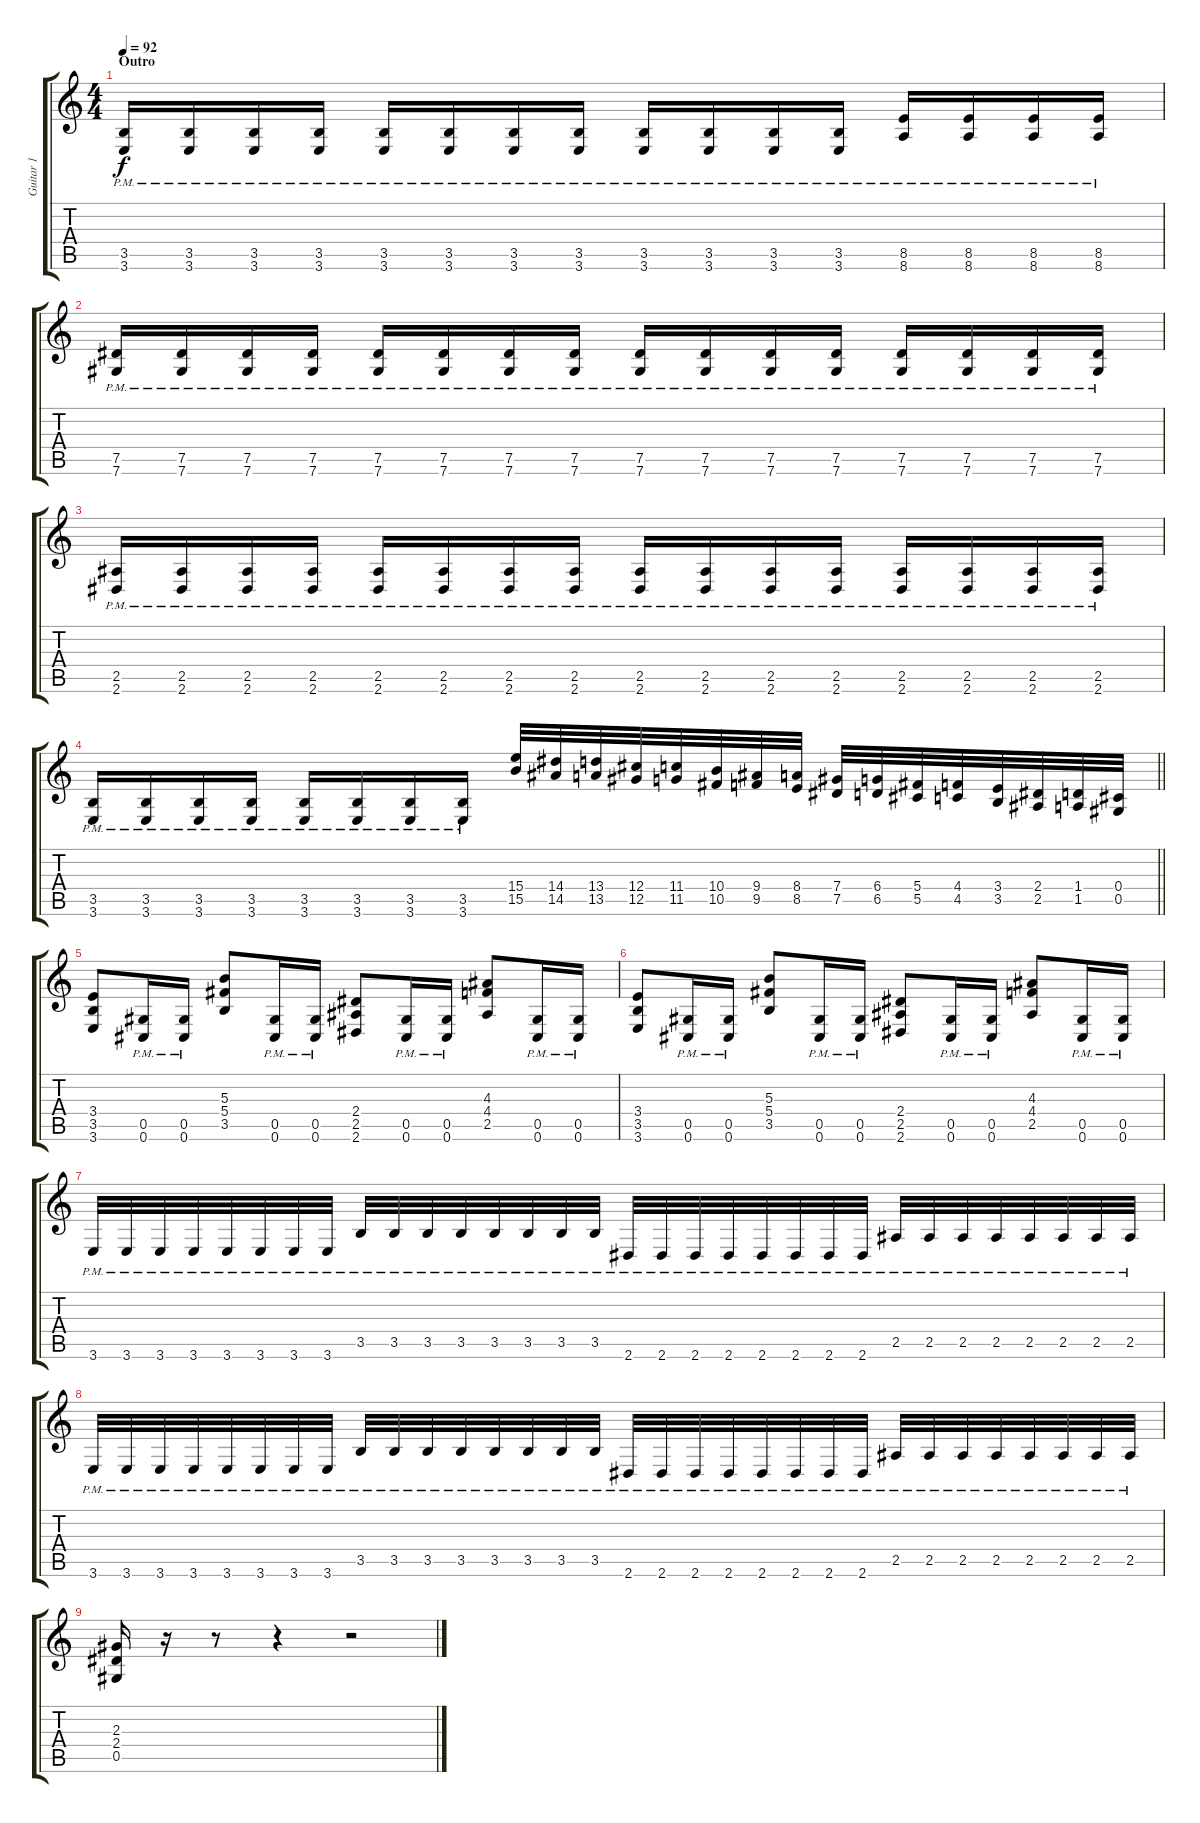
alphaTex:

\track ("Guitar 1" "Guitar 1") {instrument distortionguitar}
\staff {score tabs}
\tuning (Eb4 Bb3 Gb3 Db3 Ab2 Db2) {hide}
\ts (4 4)
\section ("" "Outro")
\tempo 92
\clef g2
\ks c
(3.5{pm} 3.6{pm}).16{dy f} (3.5{pm} 3.6{pm}).16 (3.5{pm} 3.6{pm}).16 (3.5{pm} 3.6{pm}).16 (3.5{pm} 3.6{pm}).16 (3.5{pm} 3.6{pm}).16 (3.5{pm} 3.6{pm}).16 (3.5{pm} 3.6{pm}).16 (3.5{pm} 3.6{pm}).16 (3.5{pm} 3.6{pm}).16 (3.5{pm} 3.6{pm}).16 (3.5{pm} 3.6{pm}).16 (8.5{pm} 8.6{pm}).16 (8.5{pm} 8.6{pm}).16 (8.5{pm} 8.6{pm}).16 (8.5{pm} 8.6{pm}).16 |
(7.5{pm} 7.6{pm}).16 (7.5{pm} 7.6{pm}).16 (7.5{pm} 7.6{pm}).16 (7.5{pm} 7.6{pm}).16 (7.5{pm} 7.6{pm}).16 (7.5{pm} 7.6{pm}).16 (7.5{pm} 7.6{pm}).16 (7.5{pm} 7.6{pm}).16 (7.5{pm} 7.6{pm}).16 (7.5{pm} 7.6{pm}).16 (7.5{pm} 7.6{pm}).16 (7.5{pm} 7.6{pm}).16 (7.5{pm} 7.6{pm}).16 (7.5{pm} 7.6{pm}).16 (7.5{pm} 7.6{pm}).16 (7.5{pm} 7.6{pm}).16 |
(2.5{pm} 2.6{pm}).16 (2.5{pm} 2.6{pm}).16 (2.5{pm} 2.6{pm}).16 (2.5{pm} 2.6{pm}).16 (2.5{pm} 2.6{pm}).16 (2.5{pm} 2.6{pm}).16 (2.5{pm} 2.6{pm}).16 (2.5{pm} 2.6{pm}).16 (2.5{pm} 2.6{pm}).16 (2.5{pm} 2.6{pm}).16 (2.5{pm} 2.6{pm}).16 (2.5{pm} 2.6{pm}).16 (2.5{pm} 2.6{pm}).16 (2.5{pm} 2.6{pm}).16 (2.5{pm} 2.6{pm}).16 (2.5{pm} 2.6{pm}).16 |
\barLineRight lightlight
(3.5{pm} 3.6{pm}).16 (3.5{pm} 3.6{pm}).16 (3.5{pm} 3.6{pm}).16 (3.5{pm} 3.6{pm}).16 (3.5{pm} 3.6{pm}).16 (3.5{pm} 3.6{pm}).16 (3.5{pm} 3.6{pm}).16 (3.5{pm} 3.6{pm}).16 (15.4 15.5).32 (14.4 14.5).32 (13.4 13.5).32 (12.4 12.5).32 (11.4 11.5).32 (10.4 10.5).32 (9.4 9.5).32 (8.4 8.5).32 (7.4 7.5).32 (6.4 6.5).32 (5.4 5.5).32 (4.4 4.5).32 (3.4 3.5).32 (2.4 2.5).32 (1.4 1.5).32 (0.4 0.5).32 |
\section ("" "")
(3.4 3.5 3.6).8 (0.5{pm} 0.6{pm}).16 (0.5{pm} 0.6{pm}).16 (5.3 5.4 3.5).8 (0.5{pm} 0.6{pm}).16 (0.5{pm} 0.6{pm}).16 (2.4 2.5 2.6).8 (0.5{pm} 0.6{pm}).16 (0.5{pm} 0.6{pm}).16 (4.3 4.4 2.5).8 (0.5{pm} 0.6{pm}).16 (0.5{pm} 0.6{pm}).16 |
(3.4 3.5 3.6).8 (0.5{pm} 0.6{pm}).16 (0.5{pm} 0.6{pm}).16 (5.3 5.4 3.5).8 (0.5{pm} 0.6{pm}).16 (0.5{pm} 0.6{pm}).16 (2.4 2.5 2.6).8 (0.5{pm} 0.6{pm}).16 (0.5{pm} 0.6{pm}).16 (4.3 4.4 2.5).8 (0.5{pm} 0.6{pm}).16 (0.5{pm} 0.6{pm}).16 |
3.6{pm}.32 3.6{pm}.32 3.6{pm}.32 3.6{pm}.32 3.6{pm}.32 3.6{pm}.32 3.6{pm}.32 3.6{pm}.32 3.5{pm}.32 3.5{pm}.32 3.5{pm}.32 3.5{pm}.32 3.5{pm}.32 3.5{pm}.32 3.5{pm}.32 3.5{pm}.32 2.6{pm}.32 2.6{pm}.32 2.6{pm}.32 2.6{pm}.32 2.6{pm}.32 2.6{pm}.32 2.6{pm}.32 2.6{pm}.32 2.5{pm}.32 2.5{pm}.32 2.5{pm}.32 2.5{pm}.32 2.5{pm}.32 2.5{pm}.32 2.5{pm}.32 2.5{pm}.32 |
3.6{pm}.32 3.6{pm}.32 3.6{pm}.32 3.6{pm}.32 3.6{pm}.32 3.6{pm}.32 3.6{pm}.32 3.6{pm}.32 3.5{pm}.32 3.5{pm}.32 3.5{pm}.32 3.5{pm}.32 3.5{pm}.32 3.5{pm}.32 3.5{pm}.32 3.5{pm}.32 2.6{pm}.32 2.6{pm}.32 2.6{pm}.32 2.6{pm}.32 2.6{pm}.32 2.6{pm}.32 2.6{pm}.32 2.6{pm}.32 2.5{pm}.32 2.5{pm}.32 2.5{pm}.32 2.5{pm}.32 2.5{pm}.32 2.5{pm}.32 2.5{pm}.32 2.5{pm}.32 |
(2.3 2.4 0.5).16 r.16 r.8 r.4 r.2
